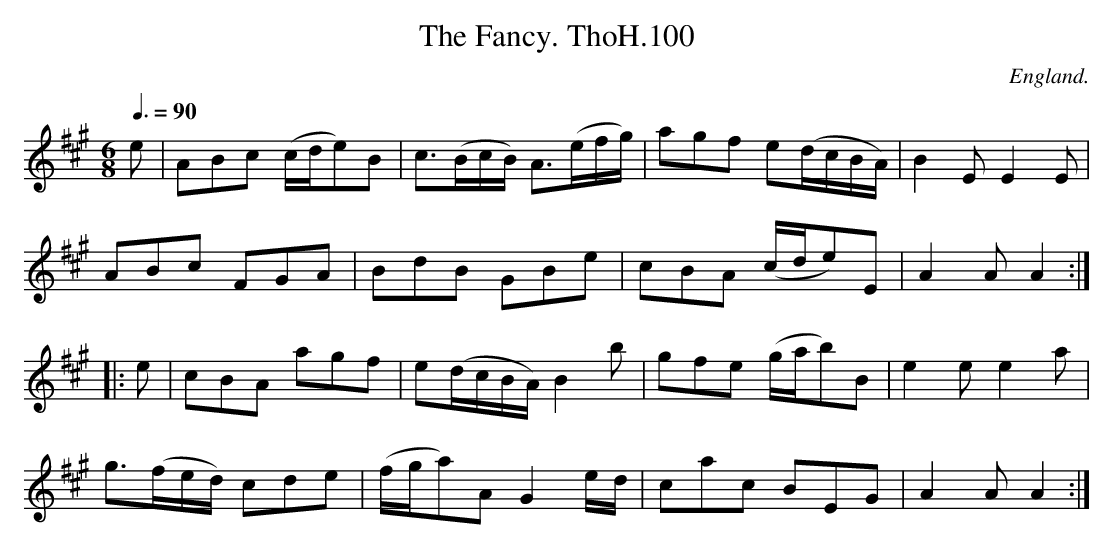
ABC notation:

X:1
T:Fancy. ThoH.100, The
Q:3/8=90
M:6/8
L:1/8
O:England.
K:A
e|ABc (c/d/e)B|c>(Bc/B/) A>(ef/g/)|agf e(d/c/B/A/)|B2EE2E|
ABc FGA|BdB GBe|cBA (c/d/e)E|A2AA2:|
|:e|cBA agf|e(d/c/B/A/)B2b|gfe (g/a/b)B|e2ee2a|
g>(fe/d/) cde|(f/g/a)AG2e/d/|cac BEG|A2AA2:|
